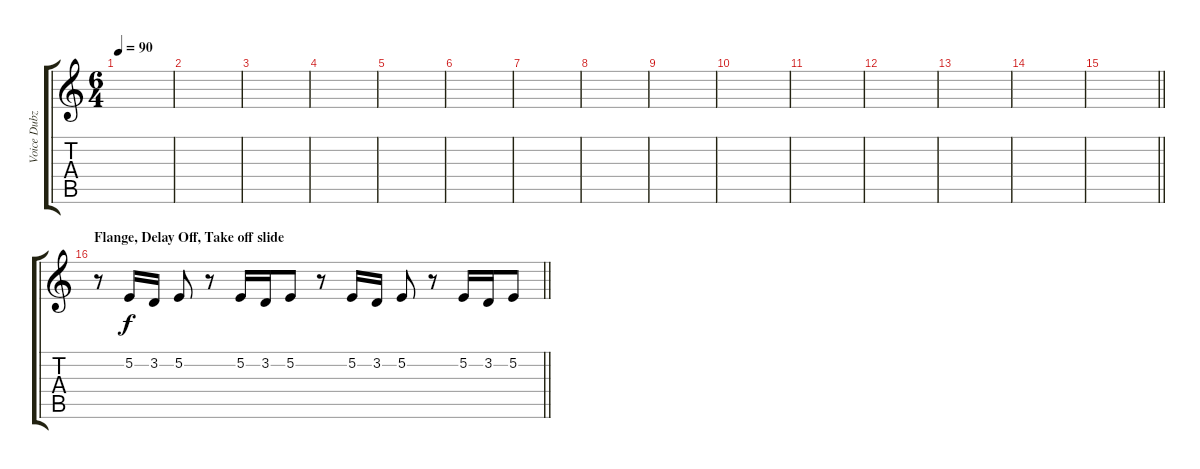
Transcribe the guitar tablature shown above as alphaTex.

\track ("Voice Dubz" "Voice Dubz") {instrument oboe}
\staff {score tabs}
\tuning (E4 B3 G3 D3 A2 D2) {hide}
\ts (6 4)
\tempo 90
\clef g2
\ks c
|
|
|
|
|
|
|
|
|
|
|
|
|
|
\barLineRight lightlight
|
\section ("" "Flange, Delay Off, Take off slide")
\barLineRight lightlight
r.8 5.2.16{volume 8} 3.2.16 5.2.8 r.8 5.2.16 3.2.16 5.2.8 r.8 5.2.16 3.2.16 5.2.8 r.8 5.2.16 3.2.16 5.2.8
